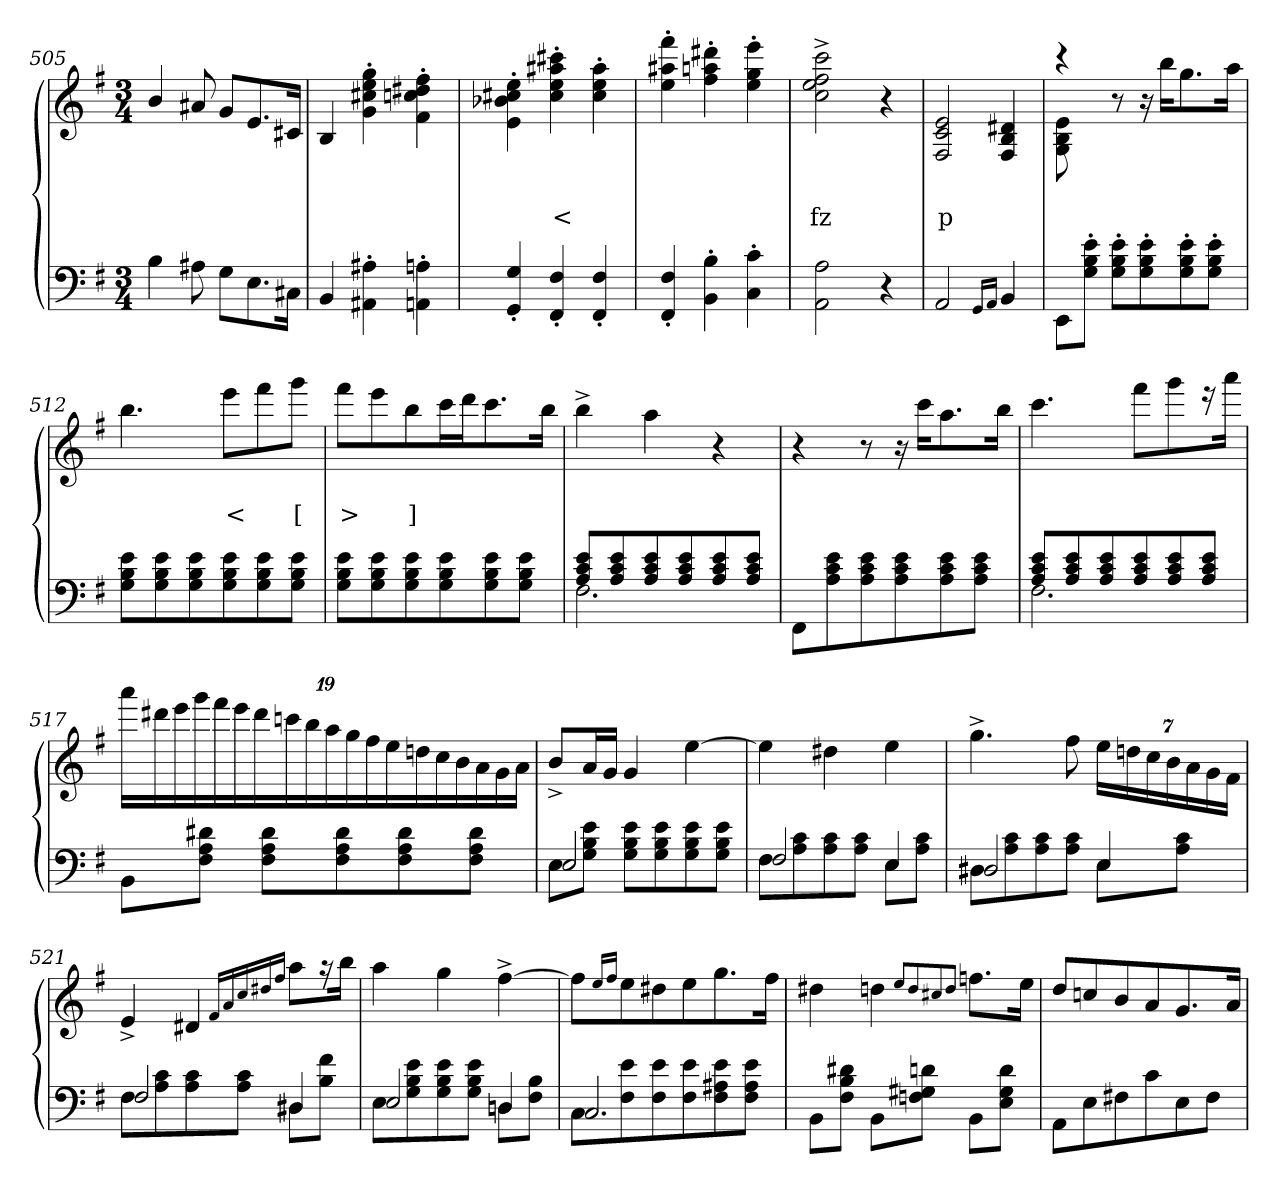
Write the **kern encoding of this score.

**kern	**kern	**text	**text
*part2	*part1	*part1	*part1
*staff2	*staff1	*staff1	*staff1
*clefF4	*clefG2	*	*
*k[f#]	*k[f#]	*	*
*M3/4	*M3/4	*	*
=505	=505	=505	=505
4B	4b/	.	.
8A#X	8a#X/	.	.
8GL	8gL	.	.
8.E	8.e	.	.
16C#XJk	16c#XJk	.	.
=506	=506	=506	=506
4BB/	4B	.	.
4A#X'> 4AA#X'>	4gg'> 4ee'> 4cc#X'> 4g'>	.	.
4An'> 4AAn'>	4ff#'> 4dd#X'> 4ccn'> 4f#'>	.	.
=507	=507	=507	=507
4G'> 4GG/'>	4ee'> 4cc#X'> 4b-X'> 4e\'>	.	.
4F#'> 4FF#/'>	4ccc#'> 4aa#X'> 4ee'> 4cc#'>	.	<
4F#'> 4FF#/'>	4aa#'> 4ee'> 4cc#'>	.	.
=508	=508	=508	=508
4F#'> 4FF#/'>	4fff#'> 4aa#X'> 4ee\'>	.	.
4B'> 4BB\'>	4ddd#X'> 4aan'> 4ff#\'>	.	.
4c'> 4C\'>	4eee'> 4gg'> 4ee\'>	.	.
=509	=509	=509	=509
2A 2AA\	2ccc^> 2ff#^> 2ee^> 2cc^>	.	fz
4r	4r	.	.
=510	=510	=510	=510
2AA	2e 2c 2F#	.	p
16qqGG/LL	.	.	.
16qqAA/JJ	.	.	.
4BB	4d#X 4B 4F#	.	.
=511	=511	=511	=511
*	*^	*	*
8EE\L	4r	8e 8B 8G	.	.
8e'> 8B'> 8G'>J	.	2ryy	.	.
8e'> 8B'> 8G'>L	8r	.	.	.
8e'> 8B'> 8G'>	16r	.	.	.
.	16bb\KL	.	.	.
8e'> 8B'> 8G'>	8.gg	.	.	.
8e'> 8B'> 8G'>J	.	8ryy	.	.
.	16aaJk	.	.	.
*	*v	*v	*	*
=512	=512	=512	=512
8e 8B 8GL	4.bb	.	.
8e 8B 8G	.	.	.
8e 8B 8G	.	.	.
8e 8B 8G	8eeeL	.	<
8e 8B 8G	8fff#	.	.
8e 8B 8GJ	8gggJ	.	[
=513	=513	=513	=513
8e 8B 8GL	8fff#L	.	>
8e 8B 8G	8eee	.	.
8e 8B 8G	8bb	.	]
8e 8B 8G	16cccL	.	.
.	16dddJ	.	.
8e 8B 8G	8.ccc	.	.
8e 8B 8GJ	.	.	.
.	16bbJk	.	.
=514	=514	=514	=514
*^	*	*	*
8e 8c 8AL	2.F#	4bb^>	.	.
8e 8c 8A	.	.	.	.
8e 8c 8A	.	4aa	.	.
8e 8c 8A	.	.	.	.
8e 8c 8A	.	4r	.	.
8e 8c 8AJ	.	.	.	.
*v	*v	*	*	*
=515	=515	=515	=515
8FF#L	4r	.	.
8e 8c 8A	.	.	.
8e 8c 8A	8r	.	.
8e 8c 8A	16r	.	.
.	16cccKL	.	.
8e 8c 8A	8.aa	.	.
8e 8c 8AJ	.	.	.
.	16bbJk	.	.
=516	=516	=516	=516
*^	*	*	*
8e 8c 8AL	2.F#	4.ccc	.	.
8e 8c 8A	.	.	.	.
8e 8c 8A	.	.	.	.
8e 8c 8A	.	8fff#L	.	.
8e 8c 8A	.	8ggg	.	.
8e 8c 8AJ	.	16r	.	.
.	.	16aaaJk	.	.
*v	*v	*	*	*
=517	=517	=517	=517
8BBL	76%3aaaLL	.	.
.	76%3ddd#X	.	.
.	76%3eee	.	.
.	76%3ggg	.	.
8d#X 8A 8F#J	.	.	.
.	76%3fff#	.	.
.	76%3eee	.	.
.	76%3ddd#	.	.
8d# 8A 8F#L	.	.	.
.	76%3cccn	.	.
.	76%3bb	.	.
.	76%3aa	.	.
8d# 8A 8F#	.	.	.
.	76%3gg	.	.
.	76%3ff#	.	.
.	76%3ee	.	.
8d# 8A 8F#	.	.	.
.	76%3ddn	.	.
.	76%3cc	.	.
.	76%3b	.	.
8d# 8A 8F#J	.	.	.
.	76%3a	.	.
.	76%3g	.	.
.	76%3aJJ	.	.
=518	=518	=518	=518
*^	*	*	*
8E\L	2E/	8b^>/L	.	.
8e 8B 8GJ	.	16aL	.	.
.	.	16gJJ	.	.
8e 8B 8G\L	.	4g	.	.
8e 8B 8G	.	.	.	.
8e 8B 8G	4ryy	[4ee	.	.
8e 8B 8GJ	.	.	.	.
=519	=519	=519	=519	=519
8F#\L	2F#/	4ee]	.	.
8c 8A	.	.	.	.
8c 8A	.	4dd#X	.	.
8c 8AJ	.	.	.	.
8E\L	4E/	4ee	.	.
8c 8AJ	.	.	.	.
=520	=520	=520	=520	=520
8D#X\L	2D#/	4.gg^>	.	.
8c 8A	.	.	.	.
8c 8A	.	.	.	.
8c 8AJ	.	8ff#	.	.
8E\L	4E/	28eeLL	.	.
.	.	28ddn	.	.
.	.	28cc	.	.
.	.	28b	.	.
8c 8AJ	.	.	.	.
.	.	28a	.	.
.	.	28g	.	.
.	.	28f#JJ	.	.
=521	=521	=521	=521	=521
8F#\L	2F#/	4e^>	.	.
8c 8A	.	.	.	.
8c 8A	.	4d#X	.	.
8c 8AJ	.	.	.	.
.	.	16qqf#/LL	.	.
.	.	16qqa/	.	.
.	.	16qqcc/	.	.
.	.	16qqdd#/	.	.
.	.	16qqff#/JJ	.	.
8D#X\L	4D#/	8aaL	.	.
8f# 8BJ	.	16r	.	.
.	.	16bbJk	.	.
=522	=522	=522	=522	=522
8E\L	2E/	4aa	.	.
8e 8B 8G	.	.	.	.
8e 8B 8G	.	4gg	.	.
8e 8B 8GJ	.	.	.	.
8Dn\L	4Dn/	[4ff#^>	.	.
8B 8F#J	.	.	.	.
=523	=523	=523	=523	=523
8C\L	2.C/	8ff#L]	.	.
.	.	16qqee/L	.	.
.	.	16qqff#/J	.	.
8e 8F#	.	8ee	.	.
8e 8F#	.	8dd#X	.	.
8e 8F#	.	8ee	.	.
8e 8A#X 8F#	.	8.gg	.	.
8e 8A# 8F#J	.	.	.	.
.	.	16ff#Jk	.	.
*v	*v	*	*	*
=524	=524	=524	=524
8BBL	4dd#X	.	.
8d#X 8B 8F#J	.	.	.
8BBL	4ddn	.	.
8dn 8G#X 8FnJ	.	.	.
.	8qqee/L	.	.
.	8qqdd/	.	.
.	8qqcc#X/	.	.
.	8qqdd/J	.	.
8BBL	8.ffnL	.	.
8d 8G# 8EJ	.	.	.
.	16eeJk	.	.
=525	=525	=525	=525
8AAL	8dd/L	.	.
8E	8ccn	.	.
8F#X	8b	.	.
8c	8a	.	.
8E	8.g	.	.
8F#J	.	.	.
.	16aJk	.	.
=	=	=	=
*-	*-	*-	*-
